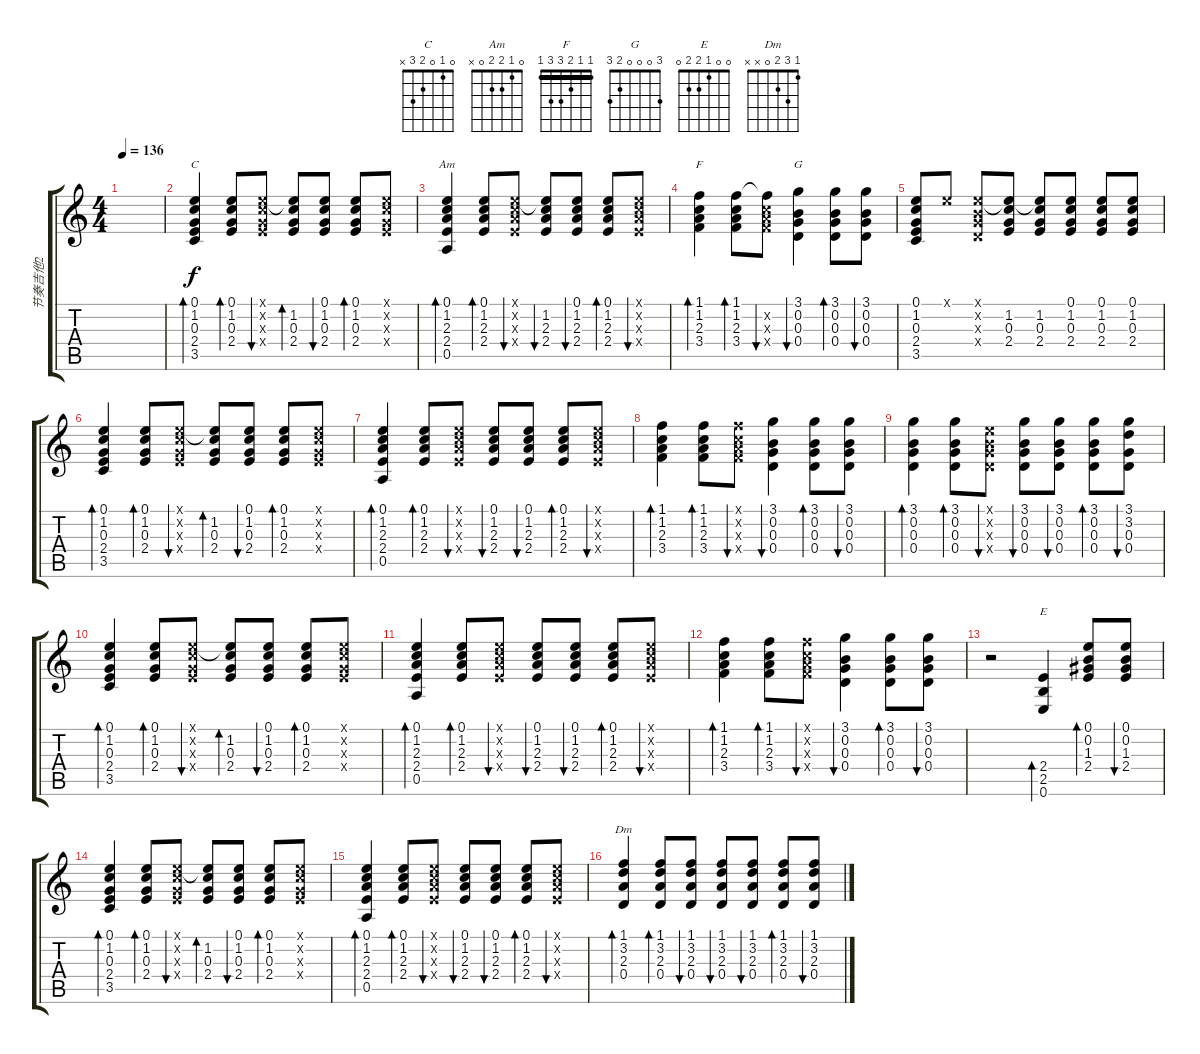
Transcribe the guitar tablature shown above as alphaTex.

\track ("节奏吉他2" "节奏吉他2") {instrument acousticguitarsteel}
\staff {score tabs}
\tuning (E4 B3 G3 D3 A2 E2) {hide}
\chord ("C" 0 1 0 2 3 x)
\chord ("Am" 0 1 2 2 0 x)
\chord ("F" 1 1 2 3 3 1) {barre 1}
\chord ("G" 3 0 0 0 2 3)
\chord ("E" 0 0 1 2 2 0)
\chord ("Dm" 1 3 2 0 x x)
\ts (4 4)
\tempo 136
\clef g2
\ks c
|
(0.1 1.2 0.3 2.4 3.5).4{bd 60 ch "C" volume 8} (0.1 1.2 0.3 2.4).8{bd 60 txt ""} (0.1{x} 1.2{x} 0.3{x} 2.4{x}).8{bu 60} (0.1{t} 1.2 0.3 2.4).8{bd 60} (0.1 1.2 0.3 2.4).8{bu 60} (0.1 1.2 0.3 2.4).8{bd 60} (0.1{x} 1.2{x} 0.3{x} 2.4{x}).8 |
(0.1 1.2 2.3 2.4 0.5).4{bd 60 ch "Am"} (0.1 1.2 2.3 2.4).8{bd 60} (0.1{x} 1.2{x} 2.3{x} 2.4{x}).8{bu 60} (0.1{t} 1.2 2.3 2.4).8{bu 60} (0.1 1.2 2.3 2.4).8{bu 60} (0.1 1.2 2.3 2.4).8{bd 60} (0.1{x} 1.2{x} 2.3{x} 2.4{x}).8{bu 60} |
(1.1 1.2 2.3 3.4).4{bd 60 ch "F"} (1.1 1.2 2.3 3.4).8{bd 60} (1.1{t} 1.2{x} 2.3{x} 3.4{x}).8{bu 60} (3.1 0.2 0.3 0.4).4{bu 60 ch "G"} (3.1 0.2 0.3 0.4).8{bd 60} (3.1 0.2 0.3 0.4).8{bu 60} |
(0.1 1.2 0.3 2.4 3.5).8 0.1{x}.8 (0.1{x} 0.2{x} 0.3{x} 0.4{x}).8 (0.1{t} 1.2 0.3 2.4).8 (0.1{t} 1.2 0.3 2.4).8 (0.1 1.2 0.3 2.4).8 (0.1 1.2 0.3 2.4).8 (0.1 1.2 0.3 2.4).8 |
(0.1 1.2 0.3 2.4 3.5).4{bd 60} (0.1 1.2 0.3 2.4).8{bd 60} (0.1{x} 1.2{x} 0.3{x} 2.4{x}).8{bu 60} (0.1{t} 1.2 0.3 2.4).8{bd 60} (0.1 1.2 0.3 2.4).8{bu 60} (0.1 1.2 0.3 2.4).8{bd 60} (0.1{x} 1.2{x} 0.3{x} 2.4{x}).8 |
(0.1 1.2 2.3 2.4 0.5).4{bd 60} (0.1 1.2 2.3 2.4).8{bd 60} (0.1{x} 1.2{x} 2.3{x} 2.4{x}).8{bu 60} (0.1 1.2 2.3 2.4).8{bu 60} (0.1 1.2 2.3 2.4).8{bu 60} (0.1 1.2 2.3 2.4).8{bd 60} (0.1{x} 1.2{x} 2.3{x} 2.4{x}).8{bu 60} |
(1.1 1.2 2.3 3.4).4{bd 60} (1.1 1.2 2.3 3.4).8{bd 60} (1.1{x} 1.2{x} 2.3{x} 3.4{x}).8{bu 60} (3.1 0.2 0.3 0.4).4{bu 60} (3.1 0.2 0.3 0.4).8{bd 60} (3.1 0.2 0.3 0.4).8{bu 60} |
(3.1 0.2 0.3 0.4).4{bd 120} (3.1 0.2 0.3 0.4).8{bd 120} (0.1{x} 0.2{x} 0.3{x} 0.4{x}).8{bu 120} (3.1 0.2 0.3 0.4).8{bu 120} (3.1 0.2 0.3 0.4).8{bu 120} (3.1 0.2 0.3 0.4).8{bd 120} (3.1 3.2 0.3 0.4).8{bu 120} |
(0.1 1.2 0.3 2.4 3.5).4{bd 60} (0.1 1.2 0.3 2.4).8{bd 60} (0.1{x} 1.2{x} 0.3{x} 2.4{x}).8{bu 60} (0.1{t} 1.2 0.3 2.4).8{bd 60} (0.1 1.2 0.3 2.4).8{bu 60} (0.1 1.2 0.3 2.4).8{bd 60} (0.1{x} 1.2{x} 0.3{x} 2.4{x}).8 |
(0.1 1.2 2.3 2.4 0.5).4{bd 60} (0.1 1.2 2.3 2.4).8{bd 60} (0.1{x} 1.2{x} 2.3{x} 2.4{x}).8{bu 60} (0.1 1.2 2.3 2.4).8{bu 60} (0.1 1.2 2.3 2.4).8{bu 60} (0.1 1.2 2.3 2.4).8{bd 60} (0.1{x} 1.2{x} 2.3{x} 2.4{x}).8{bu 60} |
(1.1 1.2 2.3 3.4).4{bd 60} (1.1 1.2 2.3 3.4).8{bd 60} (1.1{x} 1.2{x} 2.3{x} 3.4{x}).8{bu 60} (3.1 0.2 0.3 0.4).4{bu 60} (3.1 0.2 0.3 0.4).8{bd 60} (3.1 0.2 0.3 0.4).8{bu 60} |
r.2 (2.4 2.5 0.6).4{bd 120 ch "E"} (0.1 0.2 1.3 2.4).8{bd 120} (0.1 0.2 1.3 2.4).8{bu 120} |
(0.1 1.2 0.3 2.4 3.5).4{bd 60} (0.1 1.2 0.3 2.4).8{bd 60} (0.1{x} 1.2{x} 0.3{x} 2.4{x}).8{bu 60} (0.1{t} 1.2 0.3 2.4).8{bd 60} (0.1 1.2 0.3 2.4).8{bu 60} (0.1 1.2 0.3 2.4).8{bd 60} (0.1{x} 1.2{x} 0.3{x} 2.4{x}).8 |
(0.1 1.2 2.3 2.4 0.5).4{bd 60} (0.1 1.2 2.3 2.4).8{bd 60} (0.1{x} 1.2{x} 2.3{x} 2.4{x}).8{bu 60} (0.1 1.2 2.3 2.4).8{bu 60} (0.1 1.2 2.3 2.4).8{bu 60} (0.1 1.2 2.3 2.4).8{bd 60} (0.1{x} 1.2{x} 2.3{x} 2.4{x}).8{bu 60} |
(1.1 3.2 2.3 0.4).4{bd 120 ch "Dm"} (1.1 3.2 2.3 0.4).8{bd 120} (1.1 3.2 2.3 0.4).8{bu 120} (1.1 3.2 2.3 0.4).8{bu 120} (1.1 3.2 2.3 0.4).8{bu 120} (1.1 3.2 2.3 0.4).8{bd 120} (1.1 3.2 2.3 0.4).8{bu 120}
